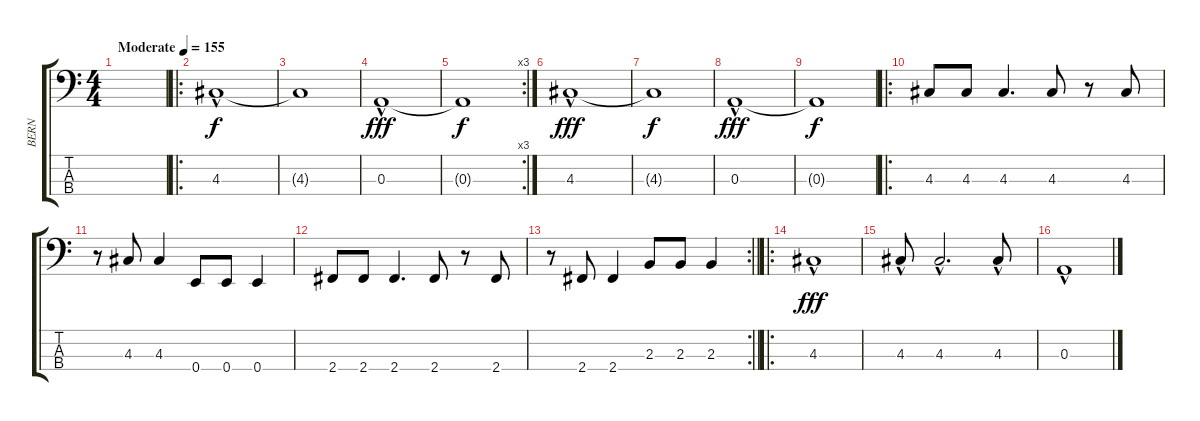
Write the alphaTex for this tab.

\track ("BERN" "BERN") {instrument electricbassfinger}
\staff {score tabs}
\tuning (G2 D2 A1 E1) {hide}
\ts (4 4)
\tempo (155 "Moderate")
\clef f4
\ks c
|
\ro
4.3{hac}.1 |
4.3{t}.1{dy f} |
0.3{hac}.1{dy fff} |
\rc 3
0.3{t}.1{dy f} |
4.3{hac}.1{dy fff} |
4.3{t}.1{dy f} |
0.3{hac}.1{dy fff} |
0.3{t}.1{dy f} |
\ro
4.3.8 4.3.8 4.3.4{d} 4.3.8 r.8 4.3.8 |
r.8 4.3.8 4.3.4 0.4.8 0.4.8 0.4.4 |
2.4.8 2.4.8 2.4.4{d} 2.4.8 r.8 2.4.8 |
\rc 2
\barLineRight lightlight
r.8 2.4.8 2.4.4 2.3.8 2.3.8 2.3.4 |
\ro
4.3{hac}.1{dy fff} |
4.3{hac}.8 4.3{hac}.2{d} 4.3{hac}.8 |
0.3{hac}.1
